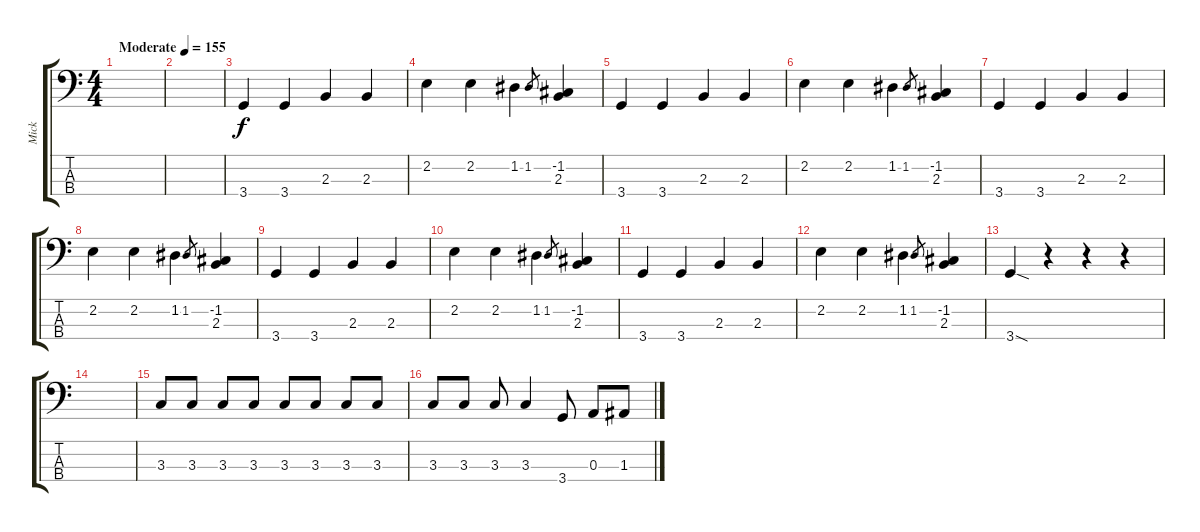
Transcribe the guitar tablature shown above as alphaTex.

\track ("Mick" "Mick") {instrument electricbassfinger}
\staff {score tabs}
\tuning (G2 D2 A1 E1) {hide}
\ts (4 4)
\tempo (155 "Moderate")
\clef f4
\ks c
|
|
3.4.4 3.4.4 2.3.4 2.3.4 |
2.2.4 2.2.4 1.2.4 1.2.8{gr} (-1.2 2.3).4 |
3.4.4 3.4.4 2.3.4 2.3.4 |
2.2.4 2.2.4 1.2.4 1.2.8{gr} (-1.2 2.3).4 |
3.4.4 3.4.4 2.3.4 2.3.4 |
2.2.4 2.2.4 1.2.4 1.2.8{gr} (-1.2 2.3).4 |
3.4.4 3.4.4 2.3.4 2.3.4 |
2.2.4 2.2.4 1.2.4 1.2.8{gr} (-1.2 2.3).4 |
3.4.4 3.4.4 2.3.4 2.3.4 |
2.2.4 2.2.4 1.2.4 1.2.8{gr} (-1.2 2.3).4 |
3.4{sod}.4 r.4 r.4 r.4 |
|
3.3.8 3.3.8 3.3.8 3.3.8 3.3.8 3.3.8 3.3.8 3.3.8 |
3.3.8 3.3.8 3.3.8 3.3.4 3.4.8 0.3.8 1.3.8
